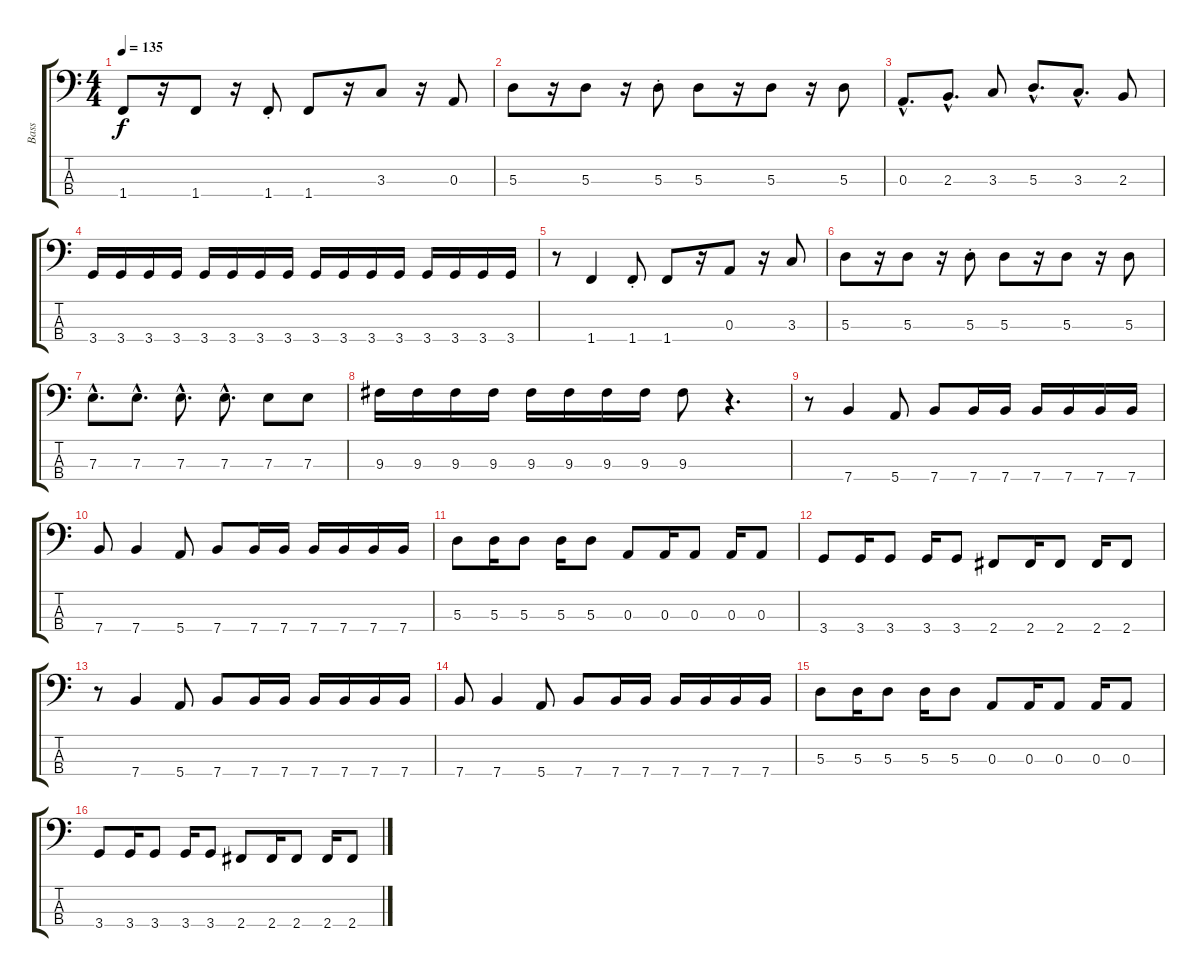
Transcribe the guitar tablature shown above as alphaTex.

\track ("Bass" "Bass") {instrument electricbassfinger}
\staff {score tabs}
\tuning (G2 D2 A1 E1) {hide}
\ts (4 4)
\tempo 135
\clef f4
\ks c
1.4.8{dy f} r.16 1.4.8 r.16 1.4{st}.8 1.4.8 r.16 3.3.8 r.16 0.3.8 |
5.3.8 r.16 5.3.8 r.16 5.3{st}.8 5.3.8 r.16 5.3.8 r.16 5.3.8 |
0.3{hac}.8{d} 2.3{hac}.8{d} 3.3.8 5.3{hac}.8{d} 3.3{hac}.8{d} 2.3.8 |
3.4.16 3.4.16 3.4.16 3.4.16 3.4.16 3.4.16 3.4.16 3.4.16 3.4.16 3.4.16 3.4.16 3.4.16 3.4.16 3.4.16 3.4.16 3.4.16 |
r.8 1.4.4 1.4{st}.8 1.4.8 r.16 0.3.8 r.16 3.3.8 |
5.3.8 r.16 5.3.8 r.16 5.3{st}.8 5.3.8 r.16 5.3.8 r.16 5.3.8 |
7.3{hac}.8{d} 7.3{hac}.8{d} 7.3{hac}.8{d} 7.3{hac}.8{d} 7.3.8 7.3.8 |
9.3.16 9.3.16 9.3.16 9.3.16 9.3.16 9.3.16 9.3.16 9.3.16 9.3.8 r.4{d} |
r.8 7.4.4 5.4.8 7.4.8 7.4.16 7.4.16 7.4.16 7.4.16 7.4.16 7.4.16 |
7.4.8 7.4.4 5.4.8 7.4.8 7.4.16 7.4.16 7.4.16 7.4.16 7.4.16 7.4.16 |
5.3.8 5.3.16 5.3.8 5.3.16 5.3.8 0.3.8 0.3.16 0.3.8 0.3.16 0.3.8 |
3.4.8 3.4.16 3.4.8 3.4.16 3.4.8 2.4.8 2.4.16 2.4.8 2.4.16 2.4.8 |
r.8 7.4.4 5.4.8 7.4.8 7.4.16 7.4.16 7.4.16 7.4.16 7.4.16 7.4.16 |
7.4.8 7.4.4 5.4.8 7.4.8 7.4.16 7.4.16 7.4.16 7.4.16 7.4.16 7.4.16 |
5.3.8 5.3.16 5.3.8 5.3.16 5.3.8 0.3.8 0.3.16 0.3.8 0.3.16 0.3.8 |
3.4.8 3.4.16 3.4.8 3.4.16 3.4.8 2.4.8 2.4.16 2.4.8 2.4.16 2.4.8
